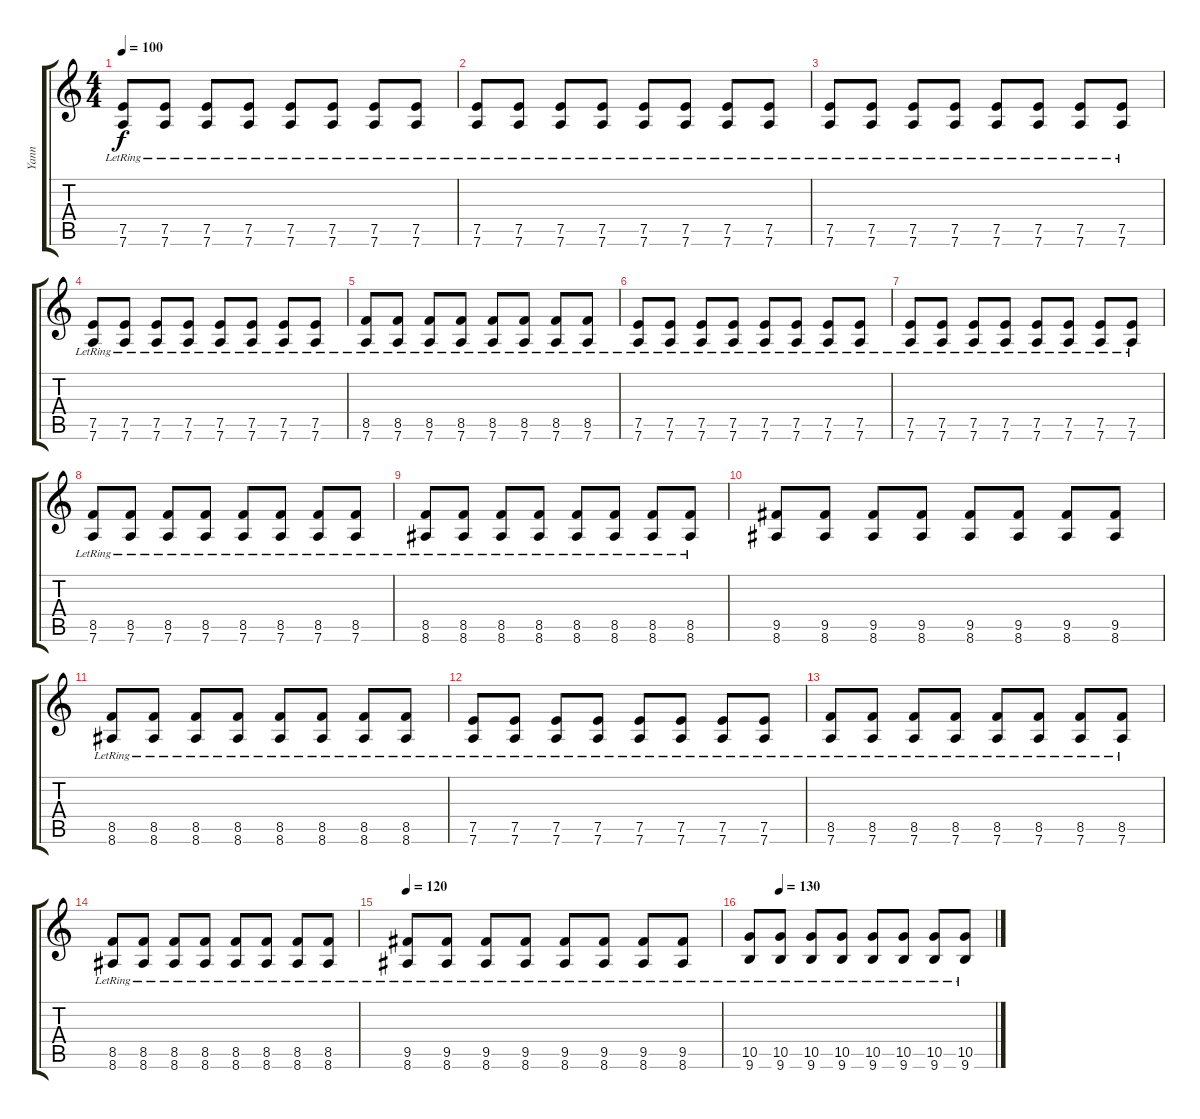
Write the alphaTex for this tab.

\track ("Yann" "Yann") {instrument electricguitarclean}
\staff {score tabs}
\tuning (E4 B3 G3 D3 A2 D2) {hide}
\ts (4 4)
\tempo 100
\clef g2
\ks c
(7.5{lr} 7.6{lr}).8{dy f instrument electricguitarclean} (7.5{lr} 7.6{lr}).8 (7.5{lr} 7.6{lr}).8 (7.5{lr} 7.6{lr}).8 (7.5{lr} 7.6{lr}).8 (7.5{lr} 7.6{lr}).8 (7.5{lr} 7.6{lr}).8 (7.5{lr} 7.6{lr}).8 |
(7.5{lr} 7.6{lr}).8 (7.5{lr} 7.6{lr}).8 (7.5{lr} 7.6{lr}).8 (7.5{lr} 7.6{lr}).8 (7.5{lr} 7.6{lr}).8 (7.5{lr} 7.6{lr}).8 (7.5{lr} 7.6{lr}).8 (7.5{lr} 7.6{lr}).8 |
(7.5{lr} 7.6{lr}).8 (7.5{lr} 7.6{lr}).8 (7.5{lr} 7.6{lr}).8 (7.5{lr} 7.6{lr}).8 (7.5{lr} 7.6{lr}).8 (7.5{lr} 7.6{lr}).8 (7.5{lr} 7.6{lr}).8 (7.5{lr} 7.6{lr}).8 |
(7.5{lr} 7.6{lr}).8 (7.5{lr} 7.6{lr}).8 (7.5{lr} 7.6{lr}).8 (7.5{lr} 7.6{lr}).8 (7.5{lr} 7.6{lr}).8 (7.5{lr} 7.6{lr}).8 (7.5{lr} 7.6{lr}).8 (7.5{lr} 7.6{lr}).8 |
(8.5{lr} 7.6{lr}).8 (8.5{lr} 7.6{lr}).8 (8.5{lr} 7.6{lr}).8 (8.5{lr} 7.6{lr}).8 (8.5{lr} 7.6{lr}).8 (8.5{lr} 7.6{lr}).8 (8.5{lr} 7.6{lr}).8 (8.5{lr} 7.6{lr}).8 |
(7.5{lr} 7.6{lr}).8 (7.5{lr} 7.6{lr}).8 (7.5{lr} 7.6{lr}).8 (7.5{lr} 7.6{lr}).8 (7.5{lr} 7.6{lr}).8 (7.5{lr} 7.6{lr}).8 (7.5{lr} 7.6{lr}).8 (7.5{lr} 7.6{lr}).8 |
(7.5{lr} 7.6{lr}).8 (7.5{lr} 7.6{lr}).8 (7.5{lr} 7.6{lr}).8 (7.5{lr} 7.6{lr}).8 (7.5{lr} 7.6{lr}).8 (7.5{lr} 7.6{lr}).8 (7.5{lr} 7.6{lr}).8 (7.5{lr} 7.6{lr}).8 |
(8.5{lr} 7.6{lr}).8 (8.5{lr} 7.6{lr}).8 (8.5{lr} 7.6{lr}).8 (8.5{lr} 7.6{lr}).8 (8.5{lr} 7.6{lr}).8 (8.5{lr} 7.6{lr}).8 (8.5{lr} 7.6{lr}).8 (8.5{lr} 7.6{lr}).8 |
(8.5{lr} 8.6{lr}).8 (8.5{lr} 8.6{lr}).8 (8.5{lr} 8.6{lr}).8 (8.5{lr} 8.6{lr}).8 (8.5{lr} 8.6{lr}).8 (8.5{lr} 8.6{lr}).8 (8.5{lr} 8.6{lr}).8 (8.5{lr} 8.6{lr}).8 |
(9.5 8.6).8 (9.5 8.6).8 (9.5 8.6).8 (9.5 8.6).8 (9.5 8.6).8 (9.5 8.6).8 (9.5 8.6).8 (9.5 8.6).8 |
(8.5{lr} 8.6{lr}).8 (8.5{lr} 8.6{lr}).8 (8.5{lr} 8.6{lr}).8 (8.5 8.6{lr}).8 (8.5 8.6{lr}).8 (8.5{lr} 8.6{lr}).8 (8.5{lr} 8.6{lr}).8 (8.5{lr} 8.6{lr}).8 |
(7.5{lr} 7.6{lr}).8 (7.5{lr} 7.6{lr}).8 (7.5{lr} 7.6{lr}).8 (7.5{lr} 7.6{lr}).8 (7.5{lr} 7.6{lr}).8 (7.5{lr} 7.6{lr}).8 (7.5{lr} 7.6{lr}).8 (7.5{lr} 7.6{lr}).8 |
(8.5{lr} 7.6{lr}).8 (8.5{lr} 7.6{lr}).8 (8.5{lr} 7.6{lr}).8 (8.5{lr} 7.6{lr}).8 (8.5{lr} 7.6{lr}).8 (8.5{lr} 7.6{lr}).8 (8.5{lr} 7.6{lr}).8 (8.5{lr} 7.6{lr}).8 |
(8.5{lr} 8.6{lr}).8 (8.5{lr} 8.6{lr}).8 (8.5{lr} 8.6{lr}).8 (8.5{lr} 8.6{lr}).8 (8.5{lr} 8.6{lr}).8 (8.5{lr} 8.6{lr}).8 (8.5{lr} 8.6{lr}).8 (8.5{lr} 8.6{lr}).8 |
\tempo 120
(9.5{lr} 8.6{lr}).8 (9.5{lr} 8.6{lr}).8 (9.5{lr} 8.6{lr}).8 (9.5{lr} 8.6{lr}).8 (9.5{lr} 8.6{lr}).8 (9.5{lr} 8.6{lr}).8 (9.5{lr} 8.6{lr}).8 (9.5{lr} 8.6{lr}).8 |
\tempo (130 0.125)
(10.5{lr} 9.6{lr}).8 (10.5{lr} 9.6{lr}).8 (10.5{lr} 9.6{lr}).8 (10.5{lr} 9.6{lr}).8 (10.5{lr} 9.6{lr}).8 (10.5{lr} 9.6{lr}).8 (10.5{lr} 9.6{lr}).8 (10.5{lr} 9.6{lr}).8
